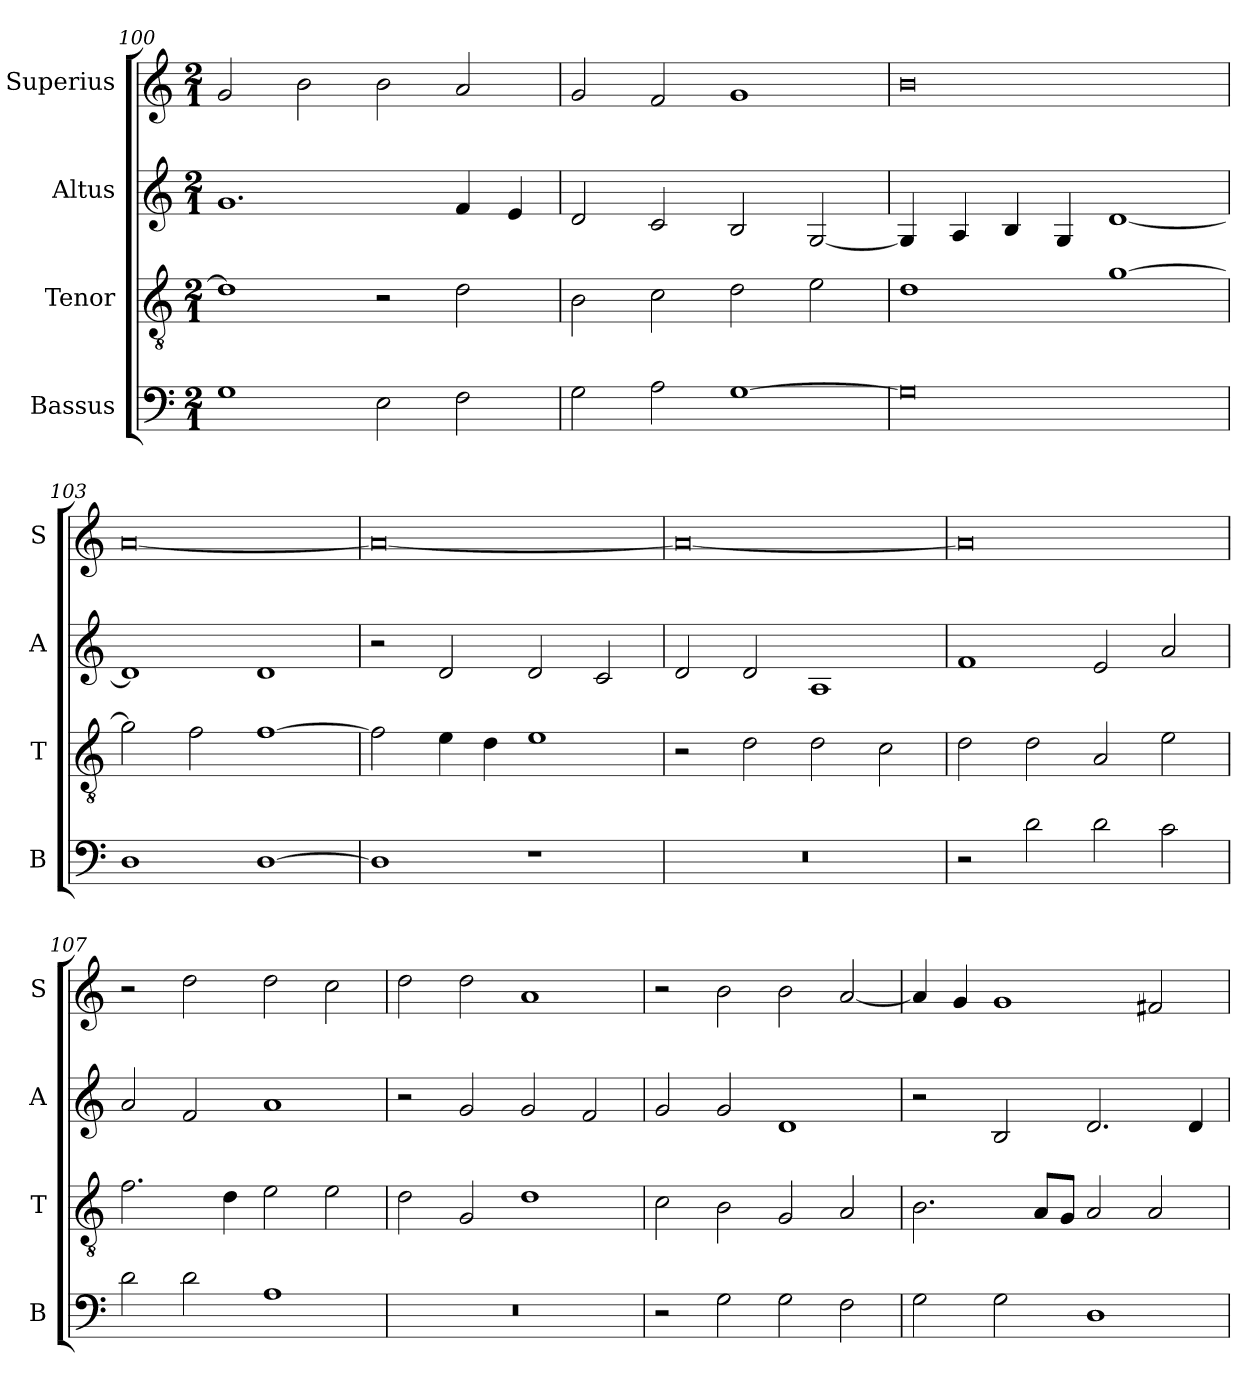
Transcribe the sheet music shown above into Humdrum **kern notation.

**kern	**kern	**kern	**kern
*part4	*part3	*part2	*part1
*staff4	*staff3	*staff2	*staff1
*I"Bassus	*I"Tenor	*I"Altus	*I"Superius
*I'B	*I'T	*I'A	*I'S
*clefF4	*clefGv2	*clefG2	*clefG2
*k[]	*k[]	*k[]	*k[]
*M2/1	*M2/1	*M2/1	*M2/1
=100	=100	=100	=100
1G	1d]	1.g	2g/
.	.	.	2b\
2E\	2r	.	2b\
2F\	2d\	4f/	2a/
.	.	4e/	.
=101	=101	=101	=101
2G\	2B\	2d/	2g/
2A\	2c\	2c/	2f/
[1G	2d\	2B/	1g
.	2e\	[2G/	.
=102	=102	=102	=102
0G]	1d	4G/]	0b
.	.	4A/	.
.	.	4B/	.
.	.	4G/	.
.	[1g	[1d	.
=103	=103	=103	=103
1D	2g\]	1d]	[0a
.	2f\	.	.
[1D	[1f	1d	.
=104	=104	=104	=104
1D]	2f\]	2r	0a_
.	4e\	2d/	.
.	4d\	.	.
1r	1e	2d/	.
.	.	2c/	.
=105	=105	=105	=105
0r	2r	2d/	0a_
.	2d\	2d/	.
.	2d\	1A	.
.	2c\	.	.
=106	=106	=106	=106
2r	2d\	1f	0a]
2d\	2d\	.	.
2d\	2A/	2e/	.
2c\	2e\	2a/	.
=107	=107	=107	=107
2d\	2.f\	2a/	2r
2d\	.	2f/	2dd\
.	4d\	.	.
1A	2e\	1a	2dd\
.	2e\	.	2cc\
=108	=108	=108	=108
0r	2d\	2r	2dd\
.	2G/	2g/	2dd\
.	1d	2g/	1a
.	.	2f/	.
=109	=109	=109	=109
2r	2c\	2g/	2r
2G\	2B\	2g/	2b\
2G\	2G/	1d	2b\
2F\	2A/	.	[2a/
=110	=110	=110	=110
2G\	2.B\	2r	4a/]
.	.	.	4g/
2G\	.	2B/	1g
.	8A/L	.	.
.	8G/J	.	.
1D	2A/	2.d/	.
.	2A/	.	2f#X/
.	.	4d/	.
=	=	=	=
*-	*-	*-	*-
